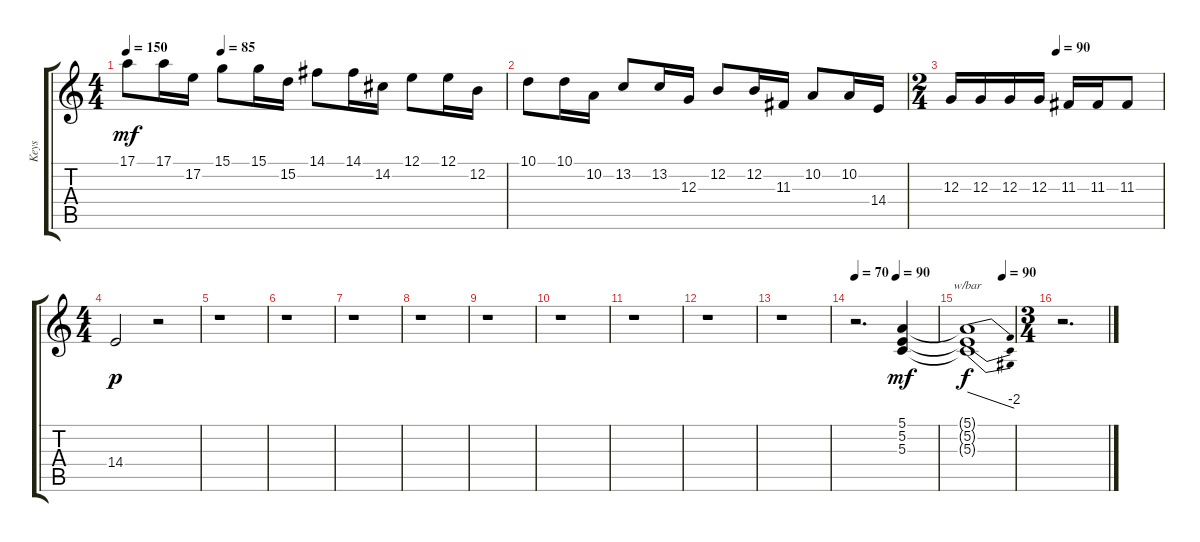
\track ("Keys" "Keys") {instrument synthstrings1}
\staff {score tabs}
\tuning (E4 B3 G3 D3 A2 E2) {hide}
\ts (4 4)
\tempo 150
\tempo (85 0.25)
\clef g2
\ks c
17.1.8{dy mf} 17.1.16 17.2.16 15.1.8 15.1.16 15.2.16 14.1.8 14.1.16 14.2.16 12.1.8 12.1.16 12.2.16 |
10.1.8 10.1.16 10.2.16 13.2.8 13.2.16 12.3.16 12.2.8 12.2.16 11.3.16 10.2.8 10.2.16 14.4.16 |
\ts (2 4)
\tempo (90 0.5)
12.3.16 12.3.16 12.3.16 12.3.16 11.3.16 11.3.16 11.3.8 |
\ts (4 4)
14.4.2{dy p} r.2 |
r.1 |
r.1 |
r.1 |
r.1 |
r.1 |
r.1 |
r.1 |
r.1 |
r.1 |
\tempo 70
\tempo (90 0.5)
r.2{d} (5.1 5.2 5.3).4{dy mf volume 15} |
\tempo (90 0.75)
(5.1{t} 5.2{t} 5.3{t}).1{tbe (dive default 0 0 60 -8) dy f} |
\ts (3 4)
r.2{d}
